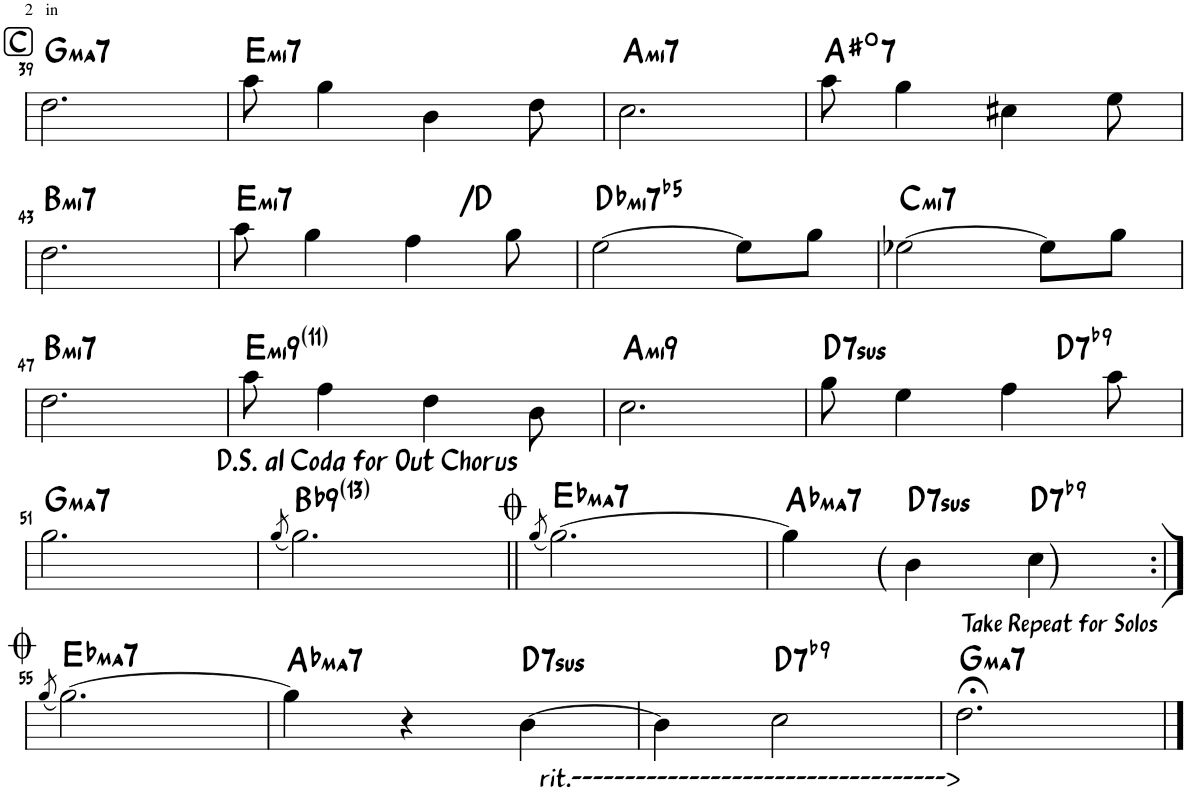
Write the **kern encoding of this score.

**kern	**harte
*part1	*part1
*staff1	*
*I"Piano	*
*I'Pno	*
!!LO:PB:g=z
*clefG2	*
*k[f#]	*
*M3/4	*
!!LO:REH:place=s1:a:rj:fs=12:t=C
=39	=39
!	!LO:H:kt=ma7
2.dd\	G:maj7
=40	=40
!	!LO:H:kt=mi7
8aa\	E:min7
4gg\	.
4b\	.
8dd\	.
=41	=41
!	!LO:H:kt=mi7
2.cc\	A:min7
=42	=42
!	!LO:H:kt=7
8aa\	A#:dim7
4gg\	.
4cc#X\	.
8ee\	.
!!LO:LB:g=z
=43	=43
!	!LO:H:kt=mi7
2.dd\	B:min7
=44	=44
!	!LO:H:kt=mi7
8aa\	E:min7
4gg\	.
!	!LO:H:kt=N.C.
4ff#\	N
8gg\	.
=45	=45
!	!LO:H:kt=mi7b5
[2ee\	Db:hdim7
8ee\L]	.
8gg\J	.
=46	=46
!	!LO:H:kt=mi7
[2ee-X\	C:min7
8ee-\L]	.
8gg\J	.
!!LO:LB:g=z
=47	=47
!	!LO:H:kt=mi7
2.dd\	B:min7
=48	=48
!	!LO:H:kt=mi9
8aa\	E:min9(11)
4ff#\	.
4dd\	.
8b\	.
=49	=49
!	!LO:H:kt=mi9
2.cc\	A:min9
=50	=50
!	!LO:H:kt=7sus
*^	*
8gg\	2ryy	D:sus4(7)
4ee\	.	.
4ff#\	.	.
!	!	!LO:H:kt=7
.	4ryy	D:7(b9)
8aa\	.	.
!!LO:LB:g=z	!!
=51	=51	=51
!	!	!LO:H:kt=ma7
*v	*v	*
2.gg\	G:maj7
=52	=52
(8qgg/	.
!	!LO:H:kt=9
2.gg\)	Bb:9(13)
!LO:TX:a:t=<font size="19"/>	!
!LO:TX:a:t=D.S. al Coda for Out Chorus	!
=53||	=53||
(8qgg/	.
!	!LO:H:kt=ma7
[2.gg\)	Eb:maj7
=54	=54
!	!LO:H:kt=ma7
4gg\]	Ab:maj7
!LO:TX:b:t=Take Repeat for Solos	!LO:H:kt=7sus
4b\	D:sus4(7)
!	!LO:H:kt=7
4cc\	D:7(b9)
!!LO:LB:g=z
=55:|!	=55:|!
(8qgg/	.
!	!LO:H:kt=ma7
[2.gg\)	Eb:maj7
=56	=56
!	!LO:H:kt=ma7
4gg\]	Ab:maj7
4r	.
!	!LO:H:kt=7sus
[4b\	D:sus4(7)
=57	=57
4b\]	.
!	!LO:H:kt=7
2cc\	D:7(b9)
=58	=58
*^	*
!	!	!LO:H:kt=ma7
2.dd;<\	2ryy	G:maj7
.	8ryy	.
!	!LO:TX:b:t=rit.----------------------------------->	!
.	8ryy	.
*v	*v	*
==	==
*-	*-
